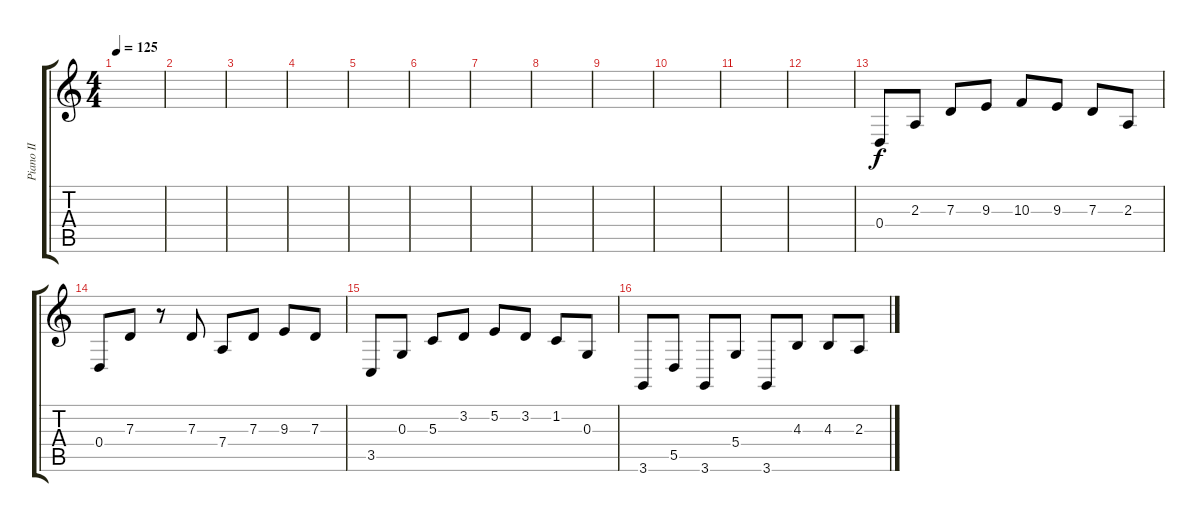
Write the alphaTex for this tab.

\track ("Piano II" "Piano II") {instrument acousticgrandpiano}
\staff {score tabs}
\tuning (E4 B3 G3 D3 A2 E2) {hide}
\ts (4 4)
\tempo 125
\clef g2
\ks c
|
|
|
|
|
|
|
|
|
|
|
|
0.4.8 2.3.8 7.3.8 9.3.8 10.3.8 9.3.8 7.3.8 2.3.8 |
0.4.8 7.3.8 r.8 7.3.8 7.4.8 7.3.8 9.3.8 7.3.8 |
3.5.8 0.3.8 5.3.8 3.2.8 5.2.8 3.2.8 1.2.8 0.3.8 |
3.6.8 5.5.8 3.6.8 5.4.8 3.6.8 4.3.8 4.3.8 2.3.8
